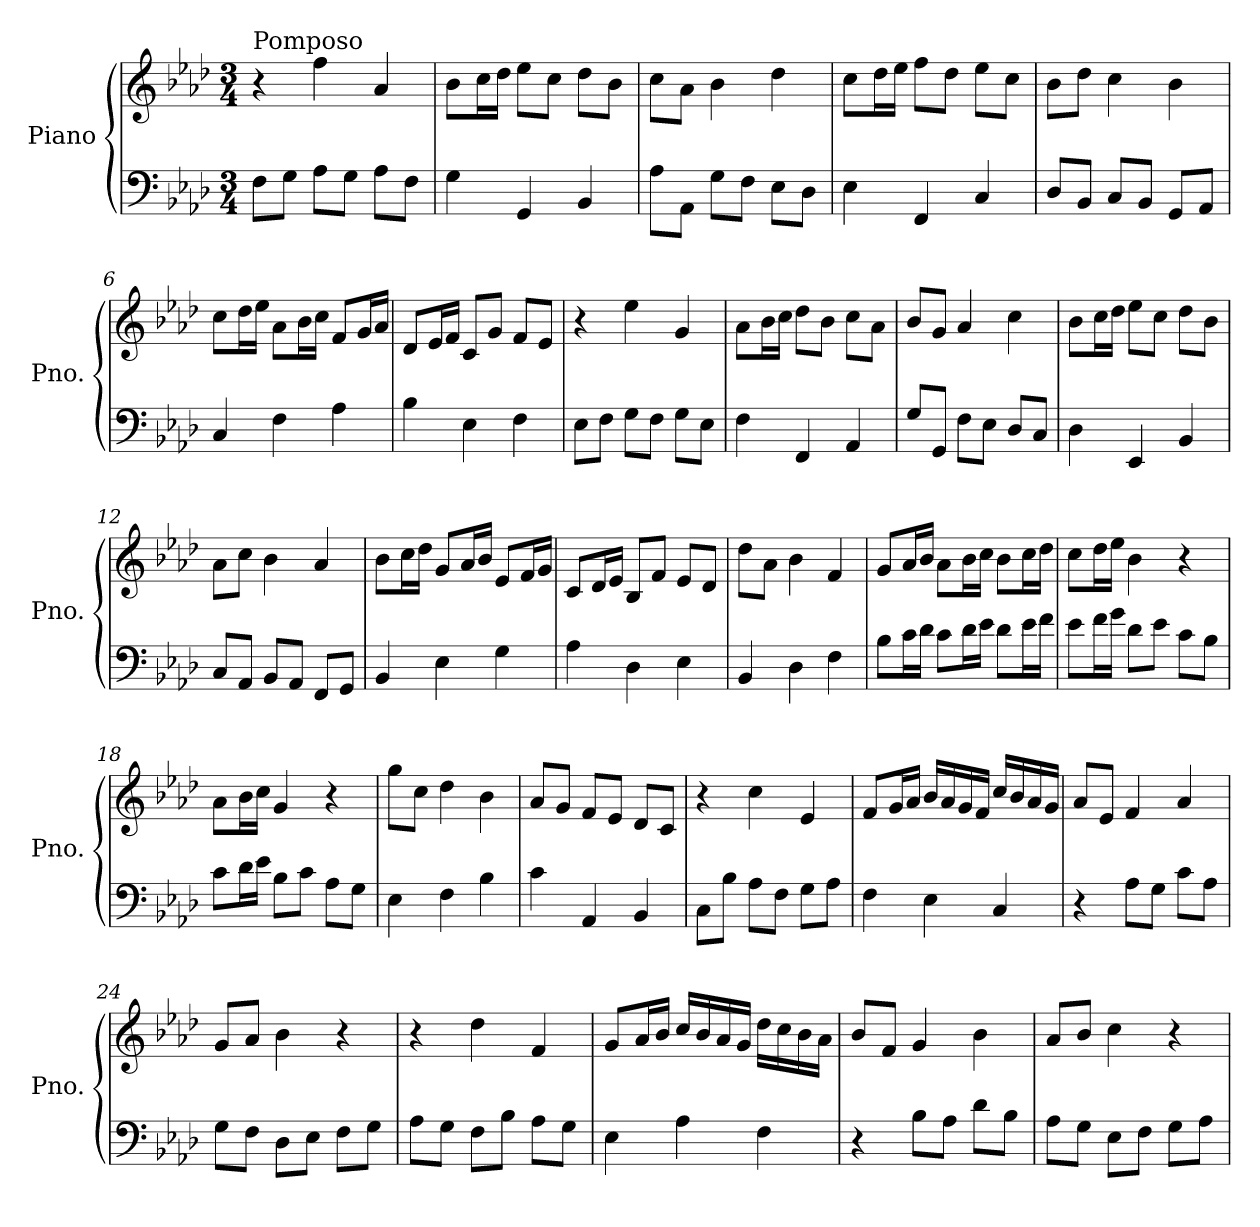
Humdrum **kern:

**kern	**kern
*part1	*part1
*staff2	*staff1
*I"Piano	*
*I'Pno.	*
*clefF4	*clefG2
*k[b-e-a-d-]	*k[b-e-a-d-]
*M3/4	*M3/4
*MM115	*MM115
=1	=1
!	!LO:TX:a:t=Pomposo
8F\L	4r
8G\J	.
8A-\L	4ff\
8G\J	.
8A-\L	4a-/
8F\J	.
=2	=2
4G\	8b-\L
.	16cc\L
.	16dd-\JJ
4GG/	8ee-\L
.	8cc\J
4BB-/	8dd-\L
.	8b-\J
=3	=3
8A-\L	8cc\L
8AA-\J	8a-\J
8G\L	4b-\
8F\J	.
8E-\L	4dd-\
8D-\J	.
=4	=4
4E-\	8cc\L
.	16dd-\L
.	16ee-\JJ
4FF/	8ff\L
.	8dd-\J
4C/	8ee-\L
.	8cc\J
=5	=5
8D-/L	8b-\L
8BB-/J	8dd-\J
8C/L	4cc\
8BB-/J	.
8GG/L	4b-\
8AA-/J	.
=6	=6
4C/	8cc\L
.	16dd-\L
.	16ee-\JJ
4F\	8a-\L
.	16b-\L
.	16cc\JJ
4A-\	8f/L
.	16g/L
.	16a-/JJ
=7	=7
4B-\	8d-/L
.	16e-/L
.	16f/JJ
4E-\	8c/L
.	8g/J
4F\	8f/L
.	8e-/J
!!LO:LB:g=z
=8	=8
8E-\L	4r
8F\J	.
8G\L	4ee-\
8F\J	.
8G\L	4g/
8E-\J	.
=9	=9
4F\	8a-\L
.	16b-\L
.	16cc\JJ
4FF/	8dd-\L
.	8b-\J
4AA-/	8cc\L
.	8a-\J
=10	=10
8G/L	8b-/L
8GG/J	8g/J
8F\L	4a-/
8E-\J	.
8D-/L	4cc\
8C/J	.
=11	=11
4D-\	8b-\L
.	16cc\L
.	16dd-\JJ
4EE-/	8ee-\L
.	8cc\J
4BB-/	8dd-\L
.	8b-\J
=12	=12
8C/L	8a-\L
8AA-/J	8cc\J
8BB-/L	4b-\
8AA-/J	.
8FF/L	4a-/
8GG/J	.
=13	=13
4BB-/	8b-\L
.	16cc\L
.	16dd-\JJ
4E-\	8g/L
.	16a-/L
.	16b-/JJ
4G\	8e-/L
.	16f/L
.	16g/JJ
=14	=14
4A-\	8c/L
.	16d-/L
.	16e-/JJ
4D-\	8B-/L
.	8f/J
4E-\	8e-/L
.	8d-/J
!!LO:LB:g=z
=15	=15
4BB-/	8dd-\L
.	8a-\J
4D-\	4b-\
4F\	4f/
=16	=16
8B-\L	8g/L
16c\L	16a-/L
16d-\JJ	16b-/JJ
8c\L	8a-\L
16d-\L	16b-\L
16e-\JJ	16cc\JJ
8d-\L	8b-\L
16e-\L	16cc\L
16f\JJ	16dd-\JJ
=17	=17
8e-\L	8cc\L
16f\L	16dd-\L
16g\JJ	16ee-\JJ
8d-\L	4b-\
8e-\J	.
8c\L	4r
8B-\J	.
=18	=18
8c\L	8a-\L
16d-\L	16b-\L
16e-\JJ	16cc\JJ
8B-\L	4g/
8c\J	.
8A-\L	4r
8G\J	.
=19	=19
4E-\	8gg\L
.	8cc\J
4F\	4dd-\
4B-\	4b-\
=20	=20
4c\	8a-/L
.	8g/J
4AA-/	8f/L
.	8e-/J
4BB-/	8d-/L
.	8c/J
!!LO:LB:g=z
=21	=21
8C\L	4r
8B-\J	.
8A-\L	4cc\
8F\J	.
8G\L	4e-/
8A-\J	.
=22	=22
4F\	8f/L
.	16g/L
.	16a-/JJ
4E-\	16b-/LL
.	16a-/
.	16g/
.	16f/JJ
4C/	16cc/LL
.	16b-/
.	16a-/
.	16g/JJ
=23	=23
4r	8a-/L
.	8e-/J
8A-\L	4f/
8G\J	.
8c\L	4a-/
8A-\J	.
=24	=24
8G\L	8g/L
8F\J	8a-/J
8D-\L	4b-\
8E-\J	.
8F\L	4r
8G\J	.
=25	=25
8A-\L	4r
8G\J	.
8F\L	4dd-\
8B-\J	.
8A-\L	4f/
8G\J	.
=26	=26
4E-\	8g/L
.	16a-/L
.	16b-/JJ
4A-\	16cc/LL
.	16b-/
.	16a-/
.	16g/JJ
4F\	16dd-\LL
.	16cc\
.	16b-\
.	16a-\JJ
!!LO:LB:g=z
=27	=27
4r	8b-/L
.	8f/J
8B-\L	4g/
8A-\J	.
8d-\L	4b-\
8B-\J	.
=28	=28
8A-\L	8a-/L
8G\J	8b-/J
8E-\L	4cc\
8F\J	.
8G\L	4r
8A-\J	.
=	=
*-	*-
